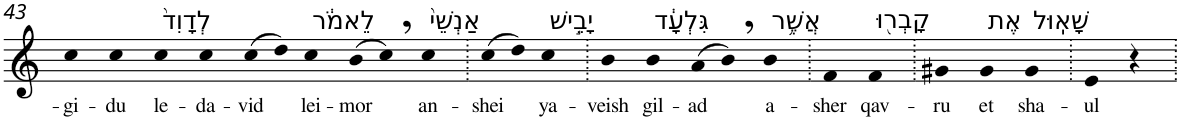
**kern	**text
*part1	*part1
*staff1	*staff1
*I"Piano	*
*I'Pno	*
!!LO:PB:g=z
*clefG2	*
*k[]	*
=43	=43
!	!LO:LY:b
4cc	-gi-
!	!LO:LY:b
4cc	-du
!LO:TX:a:t=לְדָוִד֙	!
!	!LO:LY:b
4cc	le-
!	!LO:LY:b
4cc	-da-
!	!LO:LY:b
(>8cc	-vid
8dd)	.
!LO:TX:a:t=לֵאמֹ֔ר	!
!	!LO:LY:b
4cc	lei-
!	!LO:LY:b
(>8b	-mor
8cc,)	.
!LO:TX:a:t=אַנְשֵׁי֙	!
!	!LO:LY:b
4cc	an-
=44.	=44.
!	!LO:LY:b
(>8cc	-shei
8dd)	.
!LO:TX:a:t=יָבֵ֣ישׁ	!
!	!LO:LY:b
4cc	ya-
=45.	=45.
!	!LO:LY:b
4b	-veish
!LO:TX:a:t=גִּלְעָ֔ד	!
!	!LO:LY:b
4b	gil-
!	!LO:LY:b
(>8a	-ad
8b,)	.
!LO:TX:a:t=אֲשֶׁ֥ר	!
!	!LO:LY:b
4b	a-
=46.	=46.
!	!LO:LY:b
4f	-sher
!LO:TX:a:t=קָבְר֖וּ	!
!	!LO:LY:b
4f	qav-
=47.	=47.
!	!LO:LY:b
4g#X	-ru
!LO:TX:a:t=אֶת	!
!	!LO:LY:b
4g#	et
!LO:TX:a:t=שָׁאֽוּל	!
!	!LO:LY:b
4g#	sha-
=48.	=48.
!	!LO:LY:b
4e	-ul
4r	.
=.	=.
*-	*-
